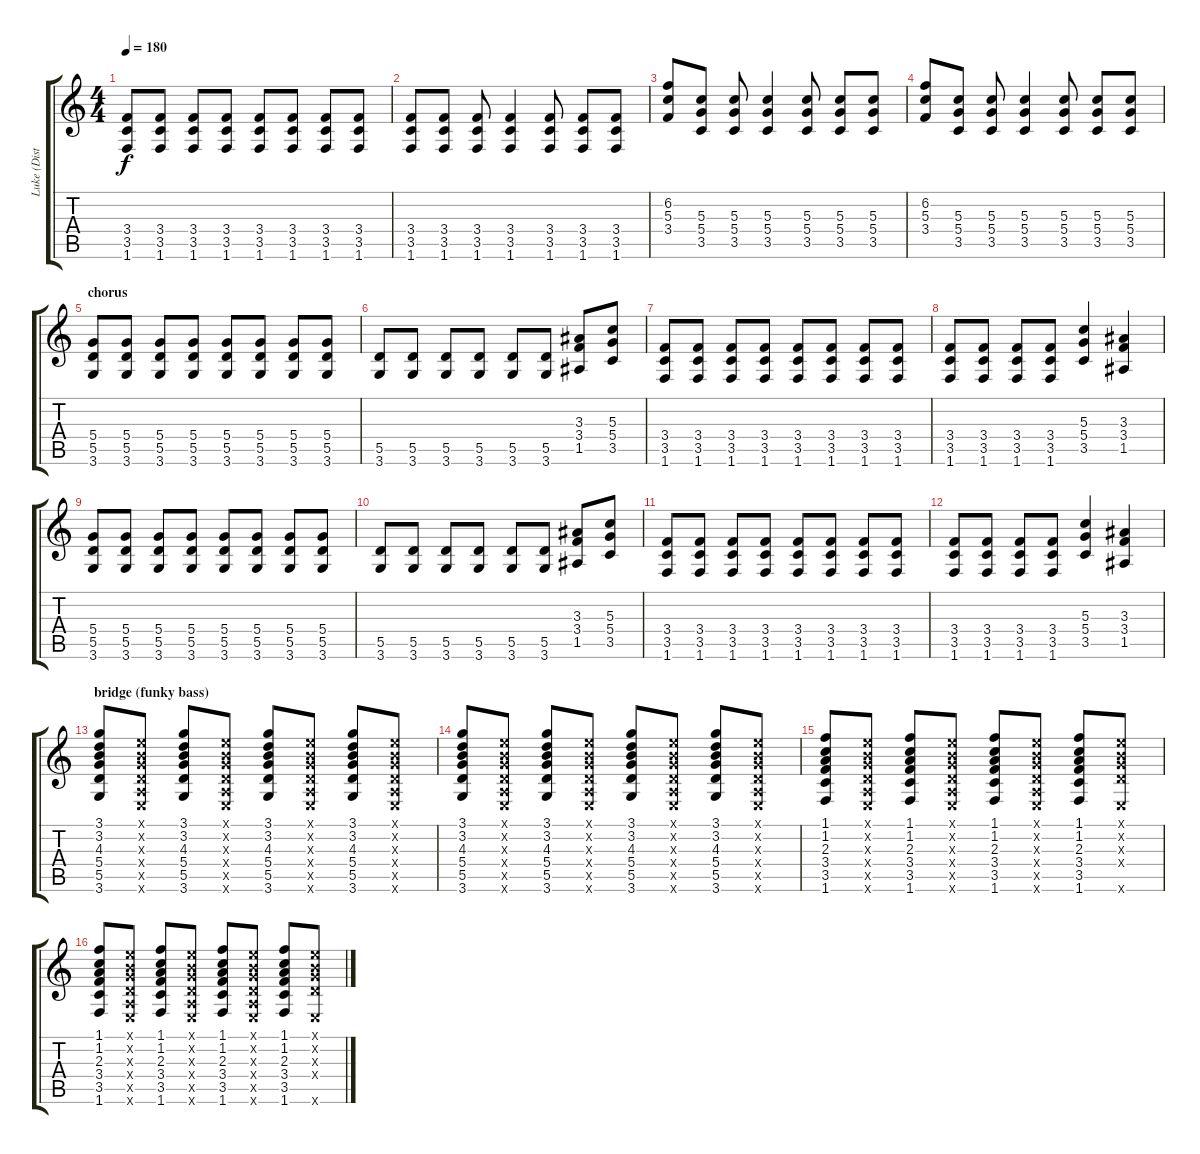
\track ("Luke (Distortion)" "Luke (Dist") {instrument overdrivenguitar}
\staff {score tabs}
\tuning (E4 B3 G3 D3 A2 E2) {hide}
\ts (4 4)
\tempo 180
\clef g2
\ks c
(3.4 3.5 1.6).8{dy f} (3.4 3.5 1.6).8 (3.4 3.5 1.6).8 (3.4 3.5 1.6).8 (3.4 3.5 1.6).8 (3.4 3.5 1.6).8 (3.4 3.5 1.6).8 (3.4 3.5 1.6).8 |
(3.4 3.5 1.6).8 (3.4 3.5 1.6).8 (3.4 3.5 1.6).8 (3.4 3.5 1.6).4 (3.4 3.5 1.6).8 (3.4 3.5 1.6).8 (3.4 3.5 1.6).8 |
(6.2 5.3 3.4).8 (5.3 5.4 3.5).8 (5.3 5.4 3.5).8 (5.3 5.4 3.5).4 (5.3 5.4 3.5).8 (5.3 5.4 3.5).8 (5.3 5.4 3.5).8 |
(6.2 5.3 3.4).8 (5.3 5.4 3.5).8 (5.3 5.4 3.5).8 (5.3 5.4 3.5).4 (5.3 5.4 3.5).8 (5.3 5.4 3.5).8 (5.3 5.4 3.5).8 |
\section ("" "chorus")
(5.4 5.5 3.6).8 (5.4 5.5 3.6).8 (5.4 5.5 3.6).8 (5.4 5.5 3.6).8 (5.4 5.5 3.6).8 (5.4 5.5 3.6).8 (5.4 5.5 3.6).8 (5.4 5.5 3.6).8 |
(5.5 3.6).8 (5.5 3.6).8 (5.5 3.6).8 (5.5 3.6).8 (5.5 3.6).8 (5.5 3.6).8 (3.3 3.4 1.5).8 (5.3 5.4 3.5).8 |
(3.4 3.5 1.6).8 (3.4 3.5 1.6).8 (3.4 3.5 1.6).8 (3.4 3.5 1.6).8 (3.4 3.5 1.6).8 (3.4 3.5 1.6).8 (3.4 3.5 1.6).8 (3.4 3.5 1.6).8 |
(3.4 3.5 1.6).8 (3.4 3.5 1.6).8 (3.4 3.5 1.6).8 (3.4 3.5 1.6).8 (5.3 5.4 3.5).4 (3.3 3.4 1.5).4 |
(5.4 5.5 3.6).8 (5.4 5.5 3.6).8 (5.4 5.5 3.6).8 (5.4 5.5 3.6).8 (5.4 5.5 3.6).8 (5.4 5.5 3.6).8 (5.4 5.5 3.6).8 (5.4 5.5 3.6).8 |
(5.5 3.6).8 (5.5 3.6).8 (5.5 3.6).8 (5.5 3.6).8 (5.5 3.6).8 (5.5 3.6).8 (3.3 3.4 1.5).8 (5.3 5.4 3.5).8 |
(3.4 3.5 1.6).8 (3.4 3.5 1.6).8 (3.4 3.5 1.6).8 (3.4 3.5 1.6).8 (3.4 3.5 1.6).8 (3.4 3.5 1.6).8 (3.4 3.5 1.6).8 (3.4 3.5 1.6).8 |
(3.4 3.5 1.6).8 (3.4 3.5 1.6).8 (3.4 3.5 1.6).8 (3.4 3.5 1.6).8 (5.3 5.4 3.5).4 (3.3 3.4 1.5).4 |
\section ("" "bridge (funky bass)")
(3.1 3.2 4.3 5.4 5.5 3.6).8 (0.1{x} 0.2{x} 0.3{x} 0.4{x} 0.5{x} 0.6{x}).8 (3.1 3.2 4.3 5.4 5.5 3.6).8 (0.1{x} 0.2{x} 0.3{x} 0.4{x} 0.5{x} 0.6{x}).8 (3.1 3.2 4.3 5.4 5.5 3.6).8 (0.1{x} 0.2{x} 0.3{x} 0.4{x} 0.5{x} 0.6{x}).8 (3.1 3.2 4.3 5.4 5.5 3.6).8 (0.1{x} 0.2{x} 0.3{x} 0.4{x} 0.5{x} 0.6{x}).8 |
(3.1 3.2 4.3 5.4 5.5 3.6).8 (0.1{x} 0.2{x} 0.3{x} 0.4{x} 0.5{x} 0.6{x}).8 (3.1 3.2 4.3 5.4 5.5 3.6).8 (0.1{x} 0.2{x} 0.3{x} 0.4{x} 0.5{x} 0.6{x}).8 (3.1 3.2 4.3 5.4 5.5 3.6).8 (0.1{x} 0.2{x} 0.3{x} 0.4{x} 0.5{x} 0.6{x}).8 (3.1 3.2 4.3 5.4 5.5 3.6).8 (0.1{x} 0.2{x} 0.3{x} 0.4{x} 0.5{x} 0.6{x}).8 |
(1.1 1.2 2.3 3.4 3.5 1.6).8 (0.1{x} 0.2{x} 0.3{x} 0.4{x} 0.5{x} 0.6{x}).8 (1.1 1.2 2.3 3.4 3.5 1.6).8 (0.1{x} 0.2{x} 0.3{x} 0.4{x} 0.5{x} 0.6{x}).8 (1.1 1.2 2.3 3.4 3.5 1.6).8 (0.1{x} 0.2{x} 0.3{x} 0.4{x} 0.5{x} 0.6{x}).8 (1.1 1.2 2.3 3.4 3.5 1.6).8 (0.1{x} 0.2{x} 0.3{x} 0.4{x} 0.6{x}).8 |
(1.1 1.2 2.3 3.4 3.5 1.6).8 (0.1{x} 0.2{x} 0.3{x} 0.4{x} 0.5{x} 0.6{x}).8 (1.1 1.2 2.3 3.4 3.5 1.6).8 (0.1{x} 0.2{x} 0.3{x} 0.4{x} 0.5{x} 0.6{x}).8 (1.1 1.2 2.3 3.4 3.5 1.6).8 (0.1{x} 0.2{x} 0.3{x} 0.4{x} 0.5{x} 0.6{x}).8 (1.1 1.2 2.3 3.4 3.5 1.6).8 (0.1{x} 0.2{x} 0.3{x} 0.4{x} 0.6{x}).8
